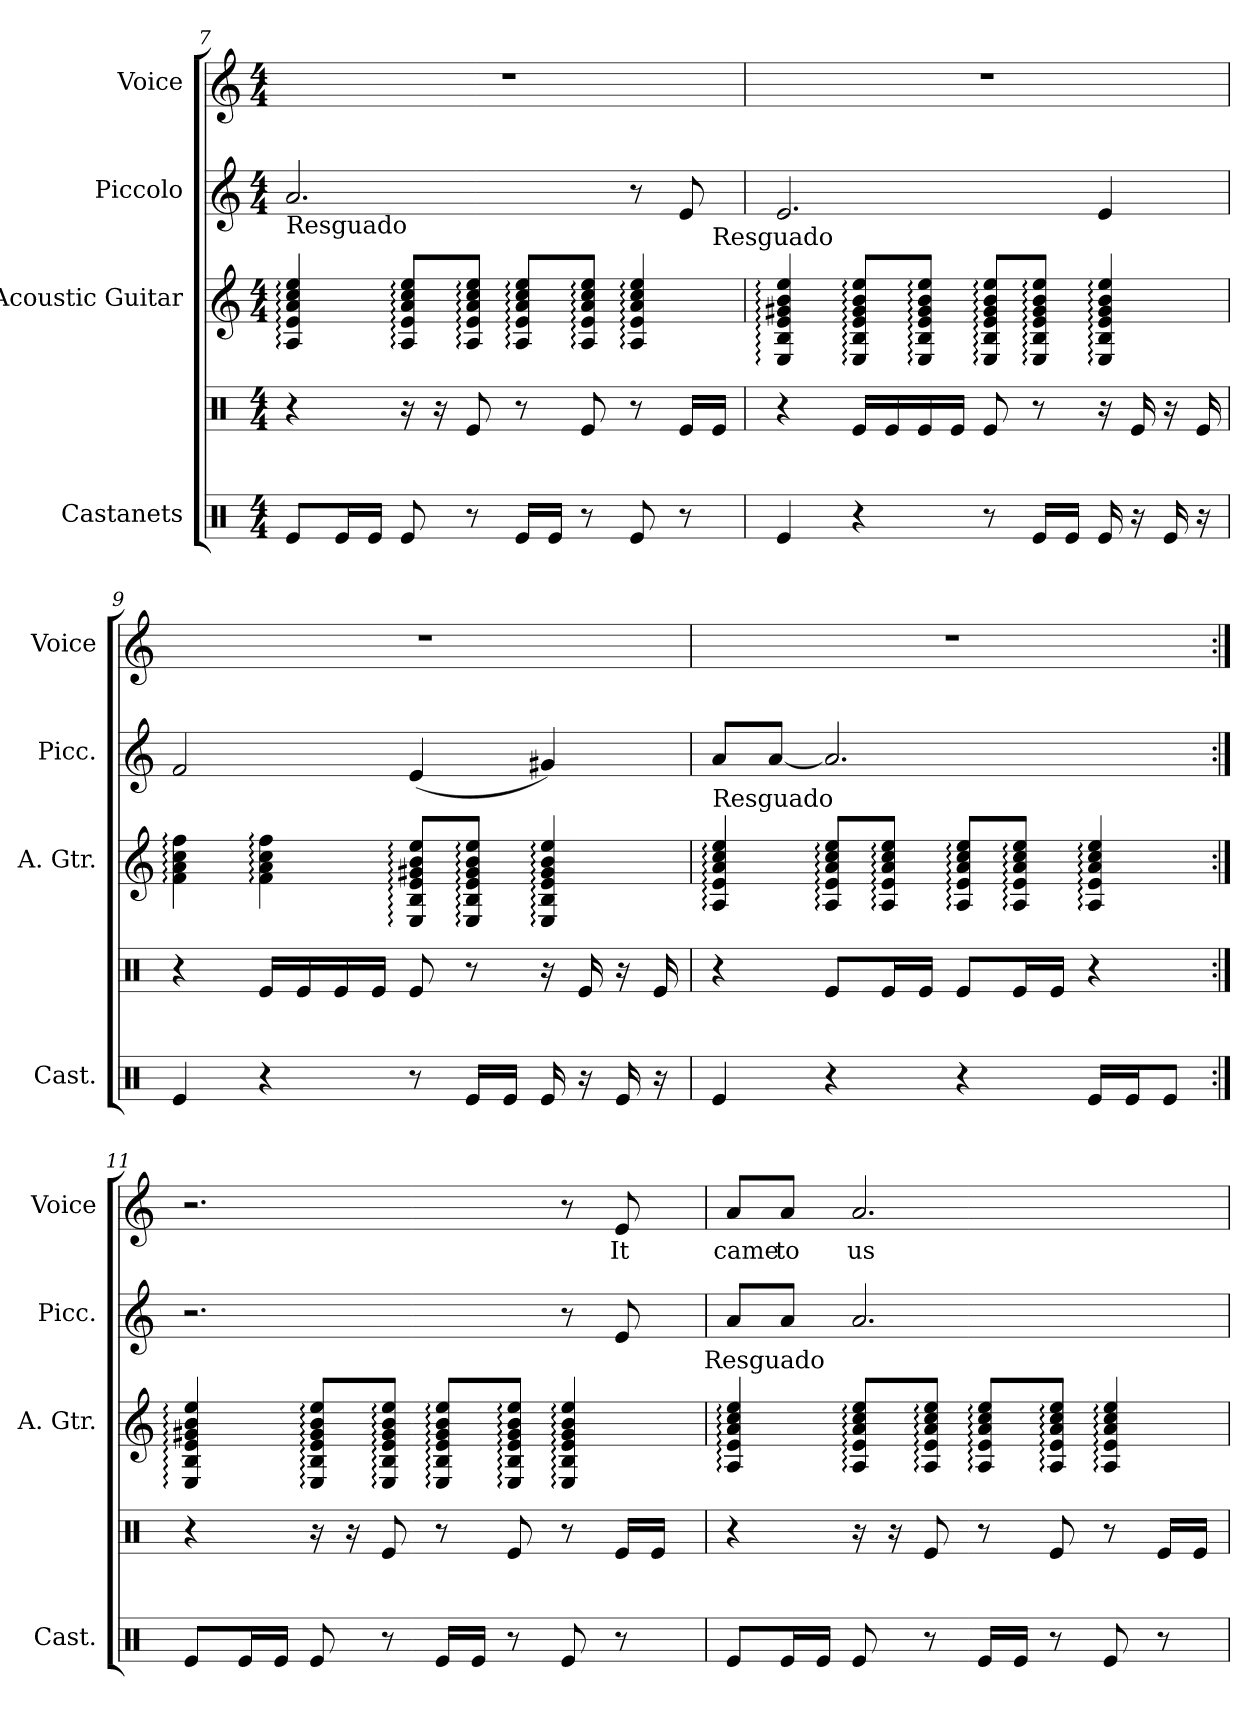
**kern	**kern	**kern	**kern	**kern	**text
*part4	*part4	*part3	*part2	*part1	*part1
*staff5	*staff4	*staff3	*staff2	*staff1	*staff1
*I"Castanets	*	*I"Acoustic Guitar	*I"Piccolo	*I"Voice	*
*I'Cast.	*	*I'A. Gtr.	*I'Picc.	*I'Voice	*
!!LO:LB:g=z
*clefX	*clefX	*clefG2	*clefG2	*clefG2	*
*	*	*ITrd7c12	*ITrd-7c-12	*	*
*k[]	*k[]	*k[]	*k[]	*k[]	*
*C:	*C:	*C:	*C:	*C:	*
*M4/4	*M4/4	*M4/4	*M4/4	*M4/4	*
=7	=7	=7	=7	=7	=7
!	!	!	!LO:TX:b:t=Resguado	!	!
*	*	*^	*	*	*
8Rei/L	4r	4AAi/: 4Ei: 4Ai: 4ci: 4ei:	2...ryy	2.aai/	1r	.
16Rei/L	.	.	.	.	.	.
16Rei/JJ	.	.	.	.	.	.
8Rei/	16r	8AAi/: 8Ei: 8Ai: 8ci: 8ei:L	.	.	.	.
.	16r	.	.	.	.	.
8r	8Rei/	8AAi/: 8Ei: 8Ai: 8ci: 8ei:J	.	.	.	.
16Rei/LL	8r	8AAi/: 8Ei: 8Ai: 8ci: 8ei:L	.	.	.	.
16Rei/JJ	.	.	.	.	.	.
8r	8Rei/	8AAi/: 8Ei: 8Ai: 8ci: 8ei:J	.	.	.	.
8Rei/	8r	4AAi/: 4Ei: 4Ai: 4ci: 4ei:	.	8r	.	.
8r	16Rei/LL	.	.	8eei/	.	.
!	!	!	!LO:TX:a:t=Resguado	!	!	!
.	16Rei/JJ	.	16ryy	.	.	.
*	*	*v	*v	*	*	*
=8	=8	=8	=8	=8	=8
4Rei/	4r	4EEi/: 4BBi: 4Ei: 4G#Xi: 4Bi: 4ei:	2.eei/	1r	.
4r	16Rei/LL	8EEi/: 8BBi: 8Ei: 8G#i: 8Bi: 8ei:L	.	.	.
.	16Rei/	.	.	.	.
.	16Rei/	8EEi/: 8BBi: 8Ei: 8G#i: 8Bi: 8ei:J	.	.	.
.	16Rei/JJ	.	.	.	.
8r	8Rei/	8EEi/: 8BBi: 8Ei: 8G#i: 8Bi: 8ei:L	.	.	.
16Rei/LL	8r	8EEi/: 8BBi: 8Ei: 8G#i: 8Bi: 8ei:J	.	.	.
16Rei/JJ	.	.	.	.	.
16Rei/	16r	4EEi/: 4BBi: 4Ei: 4G#i: 4Bi: 4ei:	4eei/	.	.
16r	16Rei/	.	.	.	.
16Rei/	16r	.	.	.	.
16r	16Rei/	.	.	.	.
=9	=9	=9	=9	=9	=9
4Rei/	4r	4Fi\: 4Ai: 4ci: 4fi:	2ffi/	1r	.
4r	16Rei/LL	4Fi\: 4Ai: 4ci: 4fi:	.	.	.
.	16Rei/	.	.	.	.
.	16Rei/	.	.	.	.
.	16Rei/JJ	.	.	.	.
8r	8Rei/	8EEi/: 8BBi: 8Ei: 8G#Xi: 8Bi: 8ei:L	(4eei/	.	.
16Rei/LL	8r	8EEi/: 8BBi: 8Ei: 8G#i: 8Bi: 8ei:J	.	.	.
16Rei/JJ	.	.	.	.	.
16Rei/	16r	4EEi/: 4BBi: 4Ei: 4G#i: 4Bi: 4ei:	4gg#Xi/)	.	.
16r	16Rei/	.	.	.	.
16Rei/	16r	.	.	.	.
16r	16Rei/	.	.	.	.
=10	=10	=10	=10	=10	=10
!	!	!LO:TX:a:t=Resguado	!	!	!
4Rei/	4r	4AAi/: 4Ei: 4Ai: 4ci: 4ei:	8aai/L	1r	.
.	.	.	[8aai/J	.	.
4r	8Rei/L	8AAi/: 8Ei: 8Ai: 8ci: 8ei:L	2.aai/]	.	.
.	16Rei/L	8AAi/: 8Ei: 8Ai: 8ci: 8ei:J	.	.	.
.	16Rei/JJ	.	.	.	.
4r	8Rei/L	8AAi/: 8Ei: 8Ai: 8ci: 8ei:L	.	.	.
.	16Rei/L	8AAi/: 8Ei: 8Ai: 8ci: 8ei:J	.	.	.
.	16Rei/JJ	.	.	.	.
16Rei/LL	4r	4AAi/: 4Ei: 4Ai: 4ci: 4ei:	.	.	.
16Rei/J	.	.	.	.	.
8Rei/J	.	.	.	.	.
!!LO:PB:g=z
=11:|!	=11:|!	=11:|!	=11:|!	=11:|!	=11:|!
!	!	!LO:TX:a:t=Resguado	!	!	!
*	*	*^	*	*	*
8Rei/L	4r	4EEi/: 4BBi: 4Ei: 4G#Xi: 4Bi: 4ei:	2ryy	2.r	2.r	.
16Rei/L	.	.	.	.	.	.
16Rei/JJ	.	.	.	.	.	.
8Rei/	16r	8EEi/: 8BBi: 8Ei: 8G#i: 8Bi: 8ei:L	.	.	.	.
.	16r	.	.	.	.	.
8r	8Rei/	8EEi/: 8BBi: 8Ei: 8G#i: 8Bi: 8ei:J	.	.	.	.
16Rei/LL	8r	8EEi/: 8BBi: 8Ei: 8G#i: 8Bi: 8ei:L	4ryy	.	.	.
16Rei/JJ	.	.	.	.	.	.
8r	8Rei/	8EEi/: 8BBi: 8Ei: 8G#i: 8Bi: 8ei:J	.	.	.	.
8Rei/	8r	4EEi/: 4BBi: 4Ei: 4G#i: 4Bi: 4ei:	8ryy	8r	8r	.
!	!	!	!	!	!	!LO:LY:b:color=#000000
8r	16Rei/LL	.	16ryy	8eei/	8ei/	It
.	16Rei/JJ	.	32ryy	.	.	.
.	.	.	64ryy	.	.	.
.	.	.	128...ryy	.	.	.
!	!	!	!LO:TX:a:t=Resguado	!	!	!
.	.	.	1024ryy	.	.	.
*	*	*v	*v	*	*	*
=12	=12	=12	=12	=12	=12
*	*	*^	*	*	*
!	!	!	!	!	!	!LO:LY:b:color=#000000
*	*	*v	*v	*	*	*
8Rei/L	4r	4AAi/: 4Ei: 4Ai: 4ci: 4ei:	8aai/L	8ai/L	came
!	!	!	!	!	!LO:LY:b:color=#000000
16Rei/L	.	.	8aai/J	8ai/J	to
16Rei/JJ	.	.	.	.	.
!	!	!	!	!	!LO:LY:b:color=#000000
8Rei/	16r	8AAi/: 8Ei: 8Ai: 8ci: 8ei:L	2.aai/	2.ai/	us
.	16r	.	.	.	.
8r	8Rei/	8AAi/: 8Ei: 8Ai: 8ci: 8ei:J	.	.	.
16Rei/LL	8r	8AAi/: 8Ei: 8Ai: 8ci: 8ei:L	.	.	.
16Rei/JJ	.	.	.	.	.
8r	8Rei/	8AAi/: 8Ei: 8Ai: 8ci: 8ei:J	.	.	.
8Rei/	8r	4AAi/: 4Ei: 4Ai: 4ci: 4ei:	.	.	.
8r	16Rei/LL	.	.	.	.
.	16Rei/JJ	.	.	.	.
=	=	=	=	=	=
*-	*-	*-	*-	*-	*-
